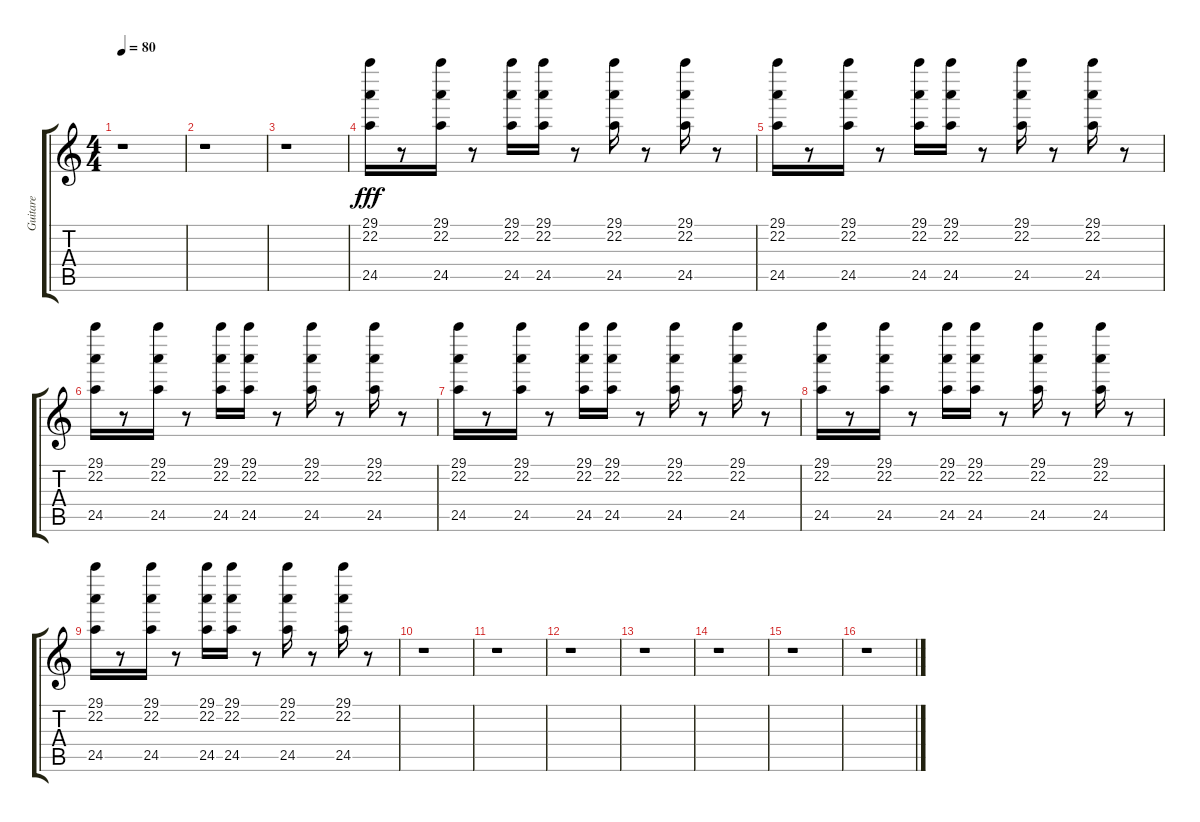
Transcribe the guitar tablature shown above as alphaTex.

\track ("Guitare" "Guitare") {instrument electricguitarclean}
\staff {score tabs}
\tuning (E4 B3 G3 D3 A2 E2) {hide}
\ts (4 4)
\tempo 80
\clef g2
\ks c
r.1{dy fff instrument electricguitarclean} |
r.1 |
r.1 |
(29.1 22.2 24.5).16 r.8 (29.1 22.2 24.5).16 r.8 (29.1 22.2 24.5).16 (29.1 22.2 24.5).16 r.8 (29.1 22.2 24.5).16 r.8 (29.1 22.2 24.5).16 r.8 |
(29.1 22.2 24.5).16 r.8 (29.1 22.2 24.5).16 r.8 (29.1 22.2 24.5).16 (29.1 22.2 24.5).16 r.8 (29.1 22.2 24.5).16 r.8 (29.1 22.2 24.5).16 r.8 |
(29.1 22.2 24.5).16 r.8 (29.1 22.2 24.5).16 r.8 (29.1 22.2 24.5).16 (29.1 22.2 24.5).16 r.8 (29.1 22.2 24.5).16 r.8 (29.1 22.2 24.5).16 r.8 |
(29.1 22.2 24.5).16 r.8 (29.1 22.2 24.5).16 r.8 (29.1 22.2 24.5).16 (29.1 22.2 24.5).16 r.8 (29.1 22.2 24.5).16 r.8 (29.1 22.2 24.5).16 r.8 |
(29.1 22.2 24.5).16 r.8 (29.1 22.2 24.5).16 r.8 (29.1 22.2 24.5).16 (29.1 22.2 24.5).16 r.8 (29.1 22.2 24.5).16 r.8 (29.1 22.2 24.5).16 r.8 |
(29.1 22.2 24.5).16 r.8 (29.1 22.2 24.5).16 r.8 (29.1 22.2 24.5).16 (29.1 22.2 24.5).16 r.8 (29.1 22.2 24.5).16 r.8 (29.1 22.2 24.5).16 r.8 |
r.1 |
r.1 |
r.1 |
r.1 |
r.1 |
r.1 |
r.1
